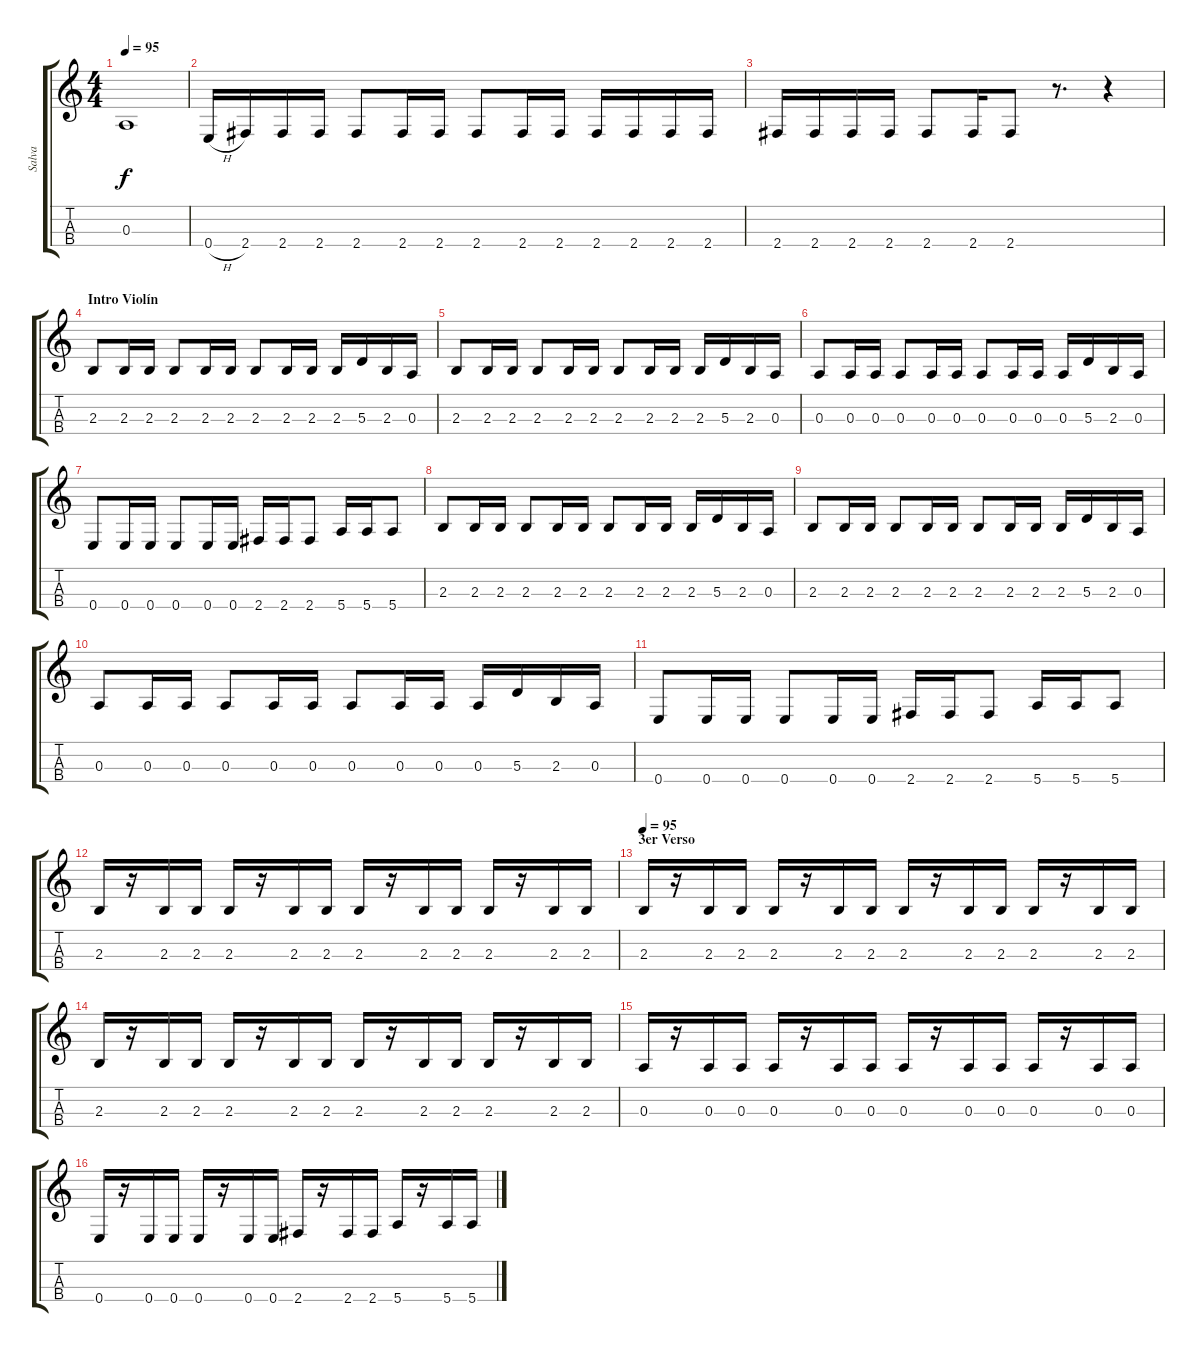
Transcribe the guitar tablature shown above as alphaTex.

\track ("Salva" "Salva") {instrument electricbassfinger}
\staff {score tabs}
\tuning (G3 D3 A2 E2) {hide}
\ts (4 4)
\tempo 95
\clef g2
\ks c
0.3.1{dy f} |
0.4{h}.16 2.4.16 2.4.16 2.4.16 2.4.8 2.4.16 2.4.16 2.4.8 2.4.16 2.4.16 2.4.16 2.4.16 2.4.16 2.4.16 |
2.4.16 2.4.16 2.4.16 2.4.16 2.4.8 2.4.16 2.4.8 r.8{d} r.4 |
\section ("" "Intro Violín")
2.3.8 2.3.16 2.3.16 2.3.8 2.3.16 2.3.16 2.3.8 2.3.16 2.3.16 2.3.16 5.3.16 2.3.16 0.3.16 |
2.3.8 2.3.16 2.3.16 2.3.8 2.3.16 2.3.16 2.3.8 2.3.16 2.3.16 2.3.16 5.3.16 2.3.16 0.3.16 |
0.3.8 0.3.16 0.3.16 0.3.8 0.3.16 0.3.16 0.3.8 0.3.16 0.3.16 0.3.16 5.3.16 2.3.16 0.3.16 |
0.4.8 0.4.16 0.4.16 0.4.8 0.4.16 0.4.16 2.4.16 2.4.16 2.4.8 5.4.16 5.4.16 5.4.8 |
2.3.8 2.3.16 2.3.16 2.3.8 2.3.16 2.3.16 2.3.8 2.3.16 2.3.16 2.3.16 5.3.16 2.3.16 0.3.16 |
2.3.8 2.3.16 2.3.16 2.3.8 2.3.16 2.3.16 2.3.8 2.3.16 2.3.16 2.3.16 5.3.16 2.3.16 0.3.16 |
0.3.8 0.3.16 0.3.16 0.3.8 0.3.16 0.3.16 0.3.8 0.3.16 0.3.16 0.3.16 5.3.16 2.3.16 0.3.16 |
0.4.8 0.4.16 0.4.16 0.4.8 0.4.16 0.4.16 2.4.16 2.4.16 2.4.8 5.4.16 5.4.16 5.4.8 |
2.3.16 r.16 2.3.16 2.3.16 2.3.16 r.16 2.3.16 2.3.16 2.3.16 r.16 2.3.16 2.3.16 2.3.16 r.16 2.3.16 2.3.16 |
\section ("" "3er Verso")
\tempo 95
2.3.16 r.16 2.3.16 2.3.16 2.3.16 r.16 2.3.16 2.3.16 2.3.16 r.16 2.3.16 2.3.16 2.3.16 r.16 2.3.16 2.3.16 |
2.3.16 r.16 2.3.16 2.3.16 2.3.16 r.16 2.3.16 2.3.16 2.3.16 r.16 2.3.16 2.3.16 2.3.16 r.16 2.3.16 2.3.16 |
0.3.16 r.16 0.3.16 0.3.16 0.3.16 r.16 0.3.16 0.3.16 0.3.16 r.16 0.3.16 0.3.16 0.3.16 r.16 0.3.16 0.3.16 |
0.4.16 r.16 0.4.16 0.4.16 0.4.16 r.16 0.4.16 0.4.16 2.4.16 r.16 2.4.16 2.4.16 5.4.16 r.16 5.4.16 5.4.16
